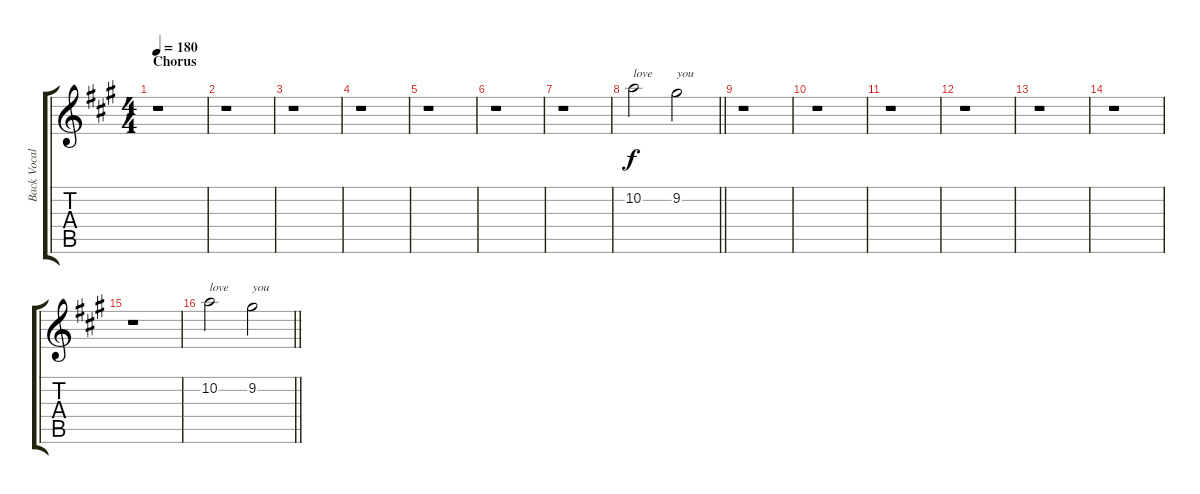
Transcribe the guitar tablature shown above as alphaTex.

\track ("Back Vocal (Brad Walst)" "Back Vocal") {instrument overdrivenguitar}
\staff {score tabs}
\tuning (E4 B3 G3 D3 A2 D2) {hide}
\ts (4 4)
\section ("" "Chorus")
\tempo 180
\clef g2
\ks f#minor
r.1{dy f} |
r.1 |
r.1 |
r.1 |
r.1 |
r.1 |
r.1 |
\barLineRight lightlight
10.2.2{txt "love"} 9.2.2{txt "you"} |
r.1 |
r.1 |
r.1 |
r.1 |
r.1 |
r.1 |
r.1 |
\barLineRight lightlight
10.2.2{txt "love"} 9.2.2{txt "you"}
